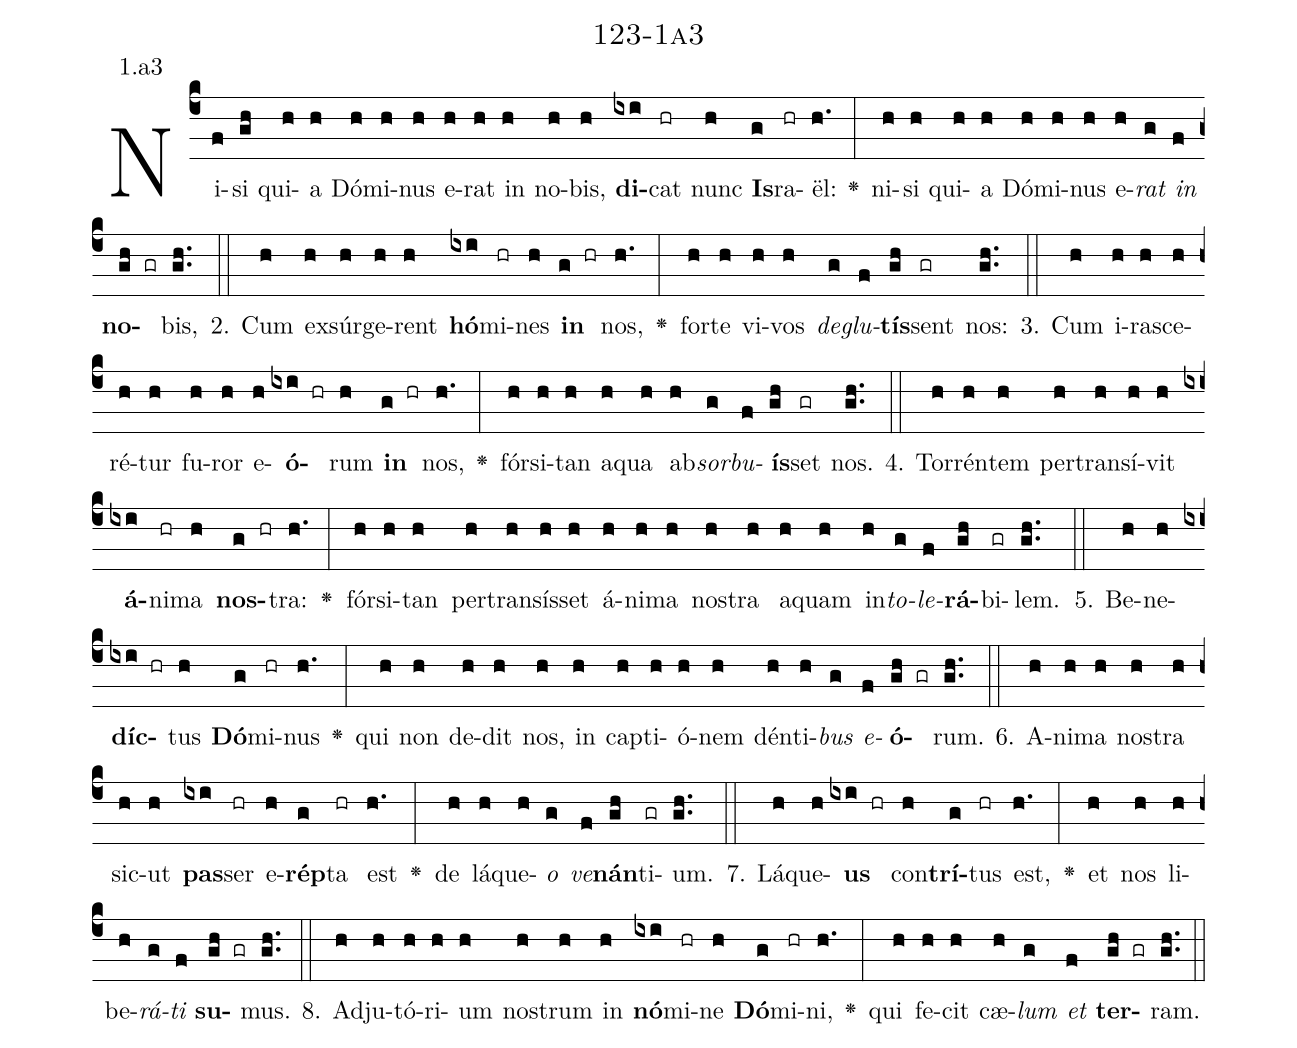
name: 123-1a3;
annotation: 1.a3;
%%
(c4)Ni(f)si(gh) qui(h)a(h) Dó(h)mi(h)nus(h) e(h)rat(h) in(h) no(h)bis,(h) <b>di</b>(ixi)cat(hr) nunc(h) <b>Is</b>(g)ra(hr)ël:(h.) <v>\greheightstar</v>(:) ni(h)si(h) qui(h)a(h) Dó(h)mi(h)nus(h) e(h)<i>rat</i>(g) <i>in</i>(f) <b>no</b>(gh gr)bis,(gh..) (::)
2. Cum(h) ex(h)súr(h)ge(h)rent(h) <b>hó</b>(ixi)mi(hr)nes(h) <b>in</b>(g hr) nos,(h.) <v>\greheightstar</v>(:) for(h)te(h) vi(h)vos(h) <i>de</i>(g)<i>glu</i>(f)<b>tís</b>(gh)sent(gr) nos:(gh..) (::)
3. Cum(h) i(h)ra(h)sce(h)ré(h)tur(h) fu(h)ror(h) e(h)<b>ó</b>(ixi hr)rum(h) <b>in</b>(g hr) nos,(h.) <v>\greheightstar</v>(:) fór(h)si(h)tan(h) a(h)qua(h) ab(h)<i>sor</i>(g)<i>bu</i>(f)<b>ís</b>(gh)set(gr) nos.(gh..) (::)
4. Tor(h)rén(h)tem(h) per(h)trans(h)í(h)vit(h) <b>á</b>(ixi)ni(hr)ma(h) <b>nos</b>(g hr)tra:(h.) <v>\greheightstar</v>(:) fór(h)si(h)tan(h) per(h)trans(h)ís(h)set(h) á(h)ni(h)ma(h) nos(h)tra(h) a(h)quam(h) in(h)<i>to</i>(g)<i>le</i>(f)<b>rá</b>(gh)bi(gr)lem.(gh..) (::)
5. Be(h)ne(h)<b>díc</b>(ixi hr)tus(h) <b>Dó</b>(g)mi(hr)nus(h.) <v>\greheightstar</v>(:) qui(h) non(h) de(h)dit(h) nos,(h) in(h) cap(h)ti(h)ó(h)nem(h) dén(h)ti(h)<i>bus</i>(g) <i>e</i>(f)<b>ó</b>(gh gr)rum.(gh..) (::)
6. A(h)ni(h)ma(h) nos(h)tra(h) sic(h)ut(h) <b>pas</b>(ixi)ser(hr) e(h)<b>rép</b>(g)ta(hr) est(h.) <v>\greheightstar</v>(:) de(h) lá(h)que(h)<i>o</i>(g) <i>ve</i>(f)<b>nán</b>(gh)ti(gr)um.(gh..) (::)
7. Lá(h)que(h)<b>us</b>(ixi hr) con(h)<b>trí</b>(g)tus(hr) est,(h.) <v>\greheightstar</v>(:) et(h) nos(h) li(h)be(h)<i>rá</i>(g)<i>ti</i>(f) <b>su</b>(gh gr)mus.(gh..) (::)
8. Ad(h)ju(h)tó(h)ri(h)um(h) nos(h)trum(h) in(h) <b>nó</b>(ixi)mi(hr)ne(h) <b>Dó</b>(g)mi(hr)ni,(h.) <v>\greheightstar</v>(:) qui(h) fe(h)cit(h) cæ(h)<i>lum</i>(g) <i>et</i>(f) <b>ter</b>(gh gr)ram.(gh..) (::)
